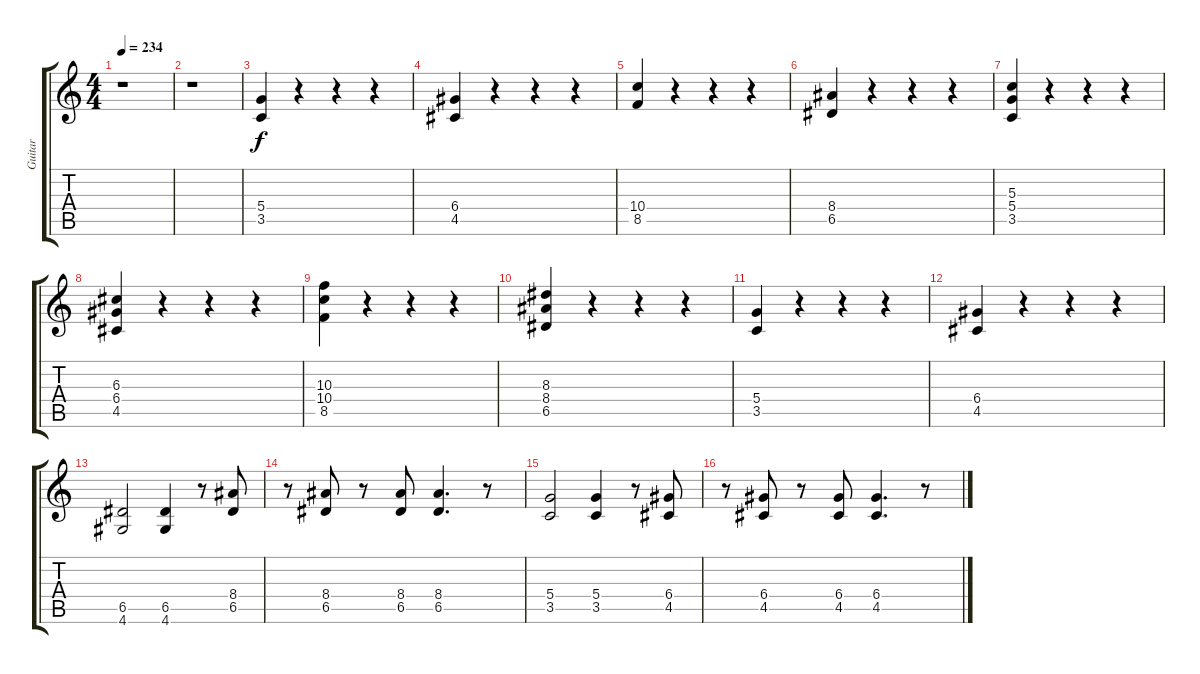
\track ("Guitar" "Guitar") {instrument acousticguitarnylon}
\staff {score tabs}
\tuning (E4 B3 G3 D3 A2 E2) {hide}
\ts (4 4)
\tempo 234
\clef g2
\ks c
r.1{dy f} |
r.1 |
(5.4 3.5).4 r.4 r.4 r.4 |
(6.4 4.5).4 r.4 r.4 r.4 |
(10.4 8.5).4 r.4 r.4 r.4 |
(8.4 6.5).4 r.4 r.4 r.4 |
(5.3 5.4 3.5).4 r.4 r.4 r.4 |
(6.3 6.4 4.5).4 r.4 r.4 r.4 |
(10.3 10.4 8.5).4 r.4 r.4 r.4 |
(8.3 8.4 6.5).4 r.4 r.4 r.4 |
(5.4 3.5).4 r.4 r.4 r.4 |
(6.4 4.5).4 r.4 r.4 r.4 |
(6.5 4.6).2 (6.5 4.6).4 r.8 (8.4 6.5).8 |
r.8 (8.4 6.5).8 r.8 (8.4 6.5).8 (8.4 6.5).4{d} r.8 |
(5.4 3.5).2 (5.4 3.5).4 r.8 (6.4 4.5).8 |
r.8 (6.4 4.5).8 r.8 (6.4 4.5).8 (6.4 4.5).4{d} r.8
